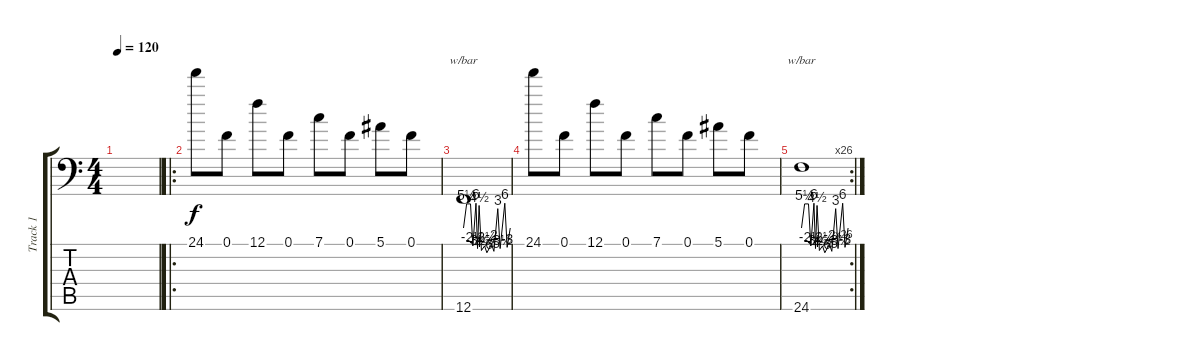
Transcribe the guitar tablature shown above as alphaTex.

\track ("Track 1" "Track 1") {instrument fx5brightness}
\staff {score tabs}
\tuning (F4 A3 F3 C3 G2 F1) {hide}
\ts (4 4)
\tempo 120
\clef f4
\ks c
|
\ro
24.1.8 0.1.8 12.1.8 0.1.8 7.1.8 0.1.8 5.1.8 0.1.8 |
12.6.1{tbe (custom default 0 0 4 22 9 22 12 -10 16 24 18 -14 20 18 23 -18 27 -10 30 -24 36 -8 39 -20 44 12 47 -14 53 24 56 -12 60 0)} |
24.1.8 0.1.8 12.1.8 0.1.8 7.1.8 0.1.8 5.1.8 0.1.8 |
\rc 26
24.6.1{tbe (custom default 0 0 4 22 9 22 12 -10 16 24 18 -14 20 18 23 -18 27 -10 30 -24 36 -8 39 -20 44 12 47 -14 53 24 56 -12 60 0)}
